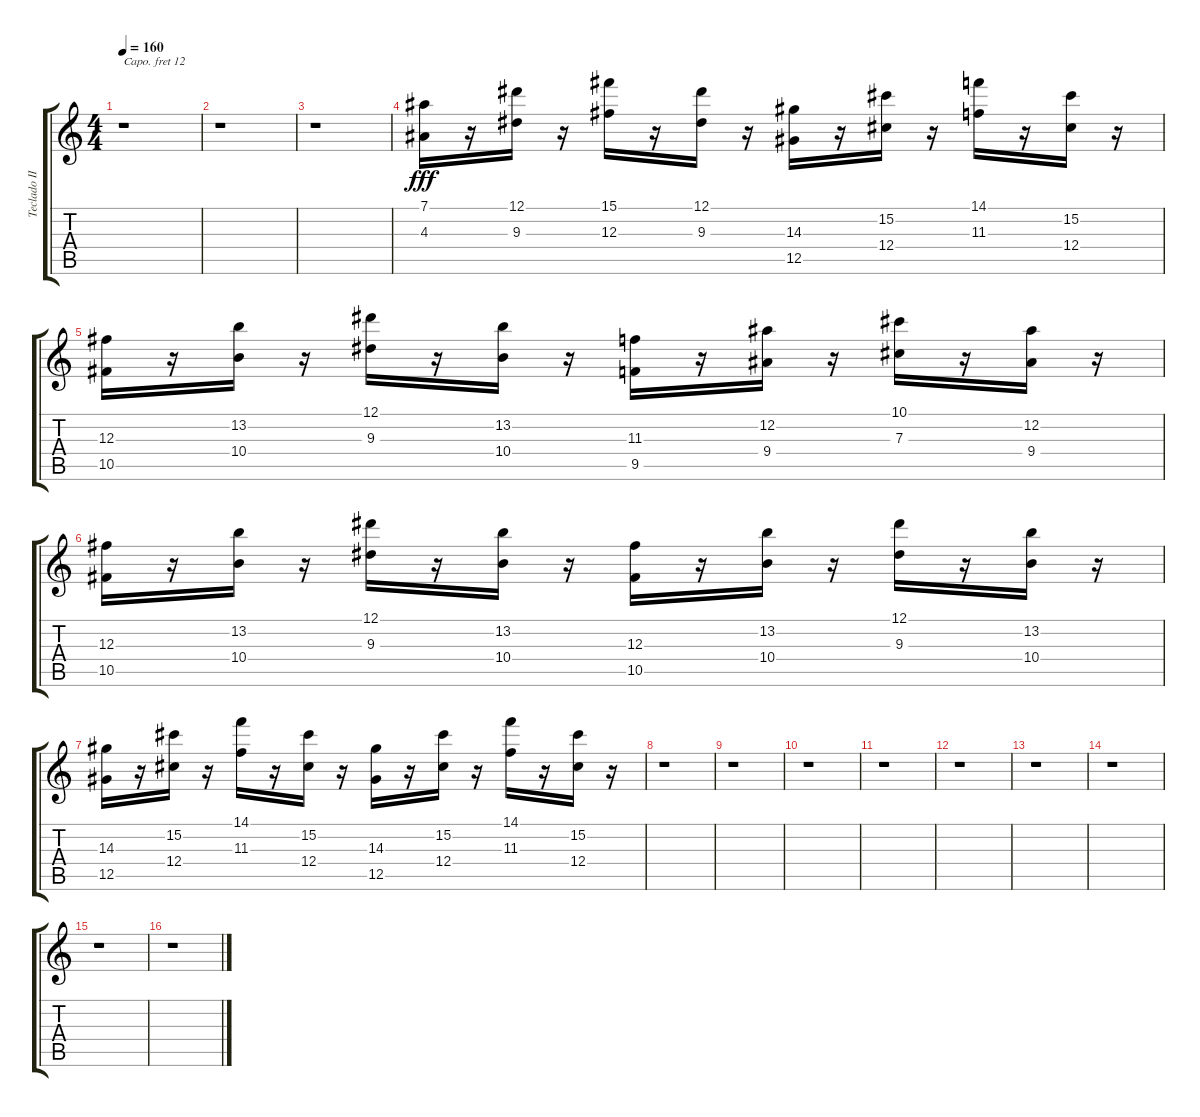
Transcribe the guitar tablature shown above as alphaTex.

\track ("Teclado III" "Teclado II") {instrument churchorgan}
\staff {score tabs}
\capo 12
\tuning (Eb4 Bb3 Gb3 Db3 Ab2 Eb2) {hide}
\ts (4 4)
\tempo 160
\clef g2
\ks c
r.1{dy f} |
r.1 |
r.1 |
(7.1 4.3).16{dy fff volume 10 instrument stringensemble1} r.16 (12.1 9.3).16 r.16 (15.1 12.3).16 r.16 (12.1 9.3).16 r.16 (14.3 12.5).16 r.16 (15.2 12.4).16 r.16 (14.1 11.3).16 r.16 (15.2 12.4).16 r.16 |
(12.3 10.5).16 r.16 (13.2 10.4).16 r.16 (12.1 9.3).16 r.16 (13.2 10.4).16 r.16 (11.3 9.5).16 r.16 (12.2 9.4).16 r.16 (10.1 7.3).16 r.16 (12.2 9.4).16 r.16 |
(12.3 10.5).16 r.16 (13.2 10.4).16 r.16 (12.1 9.3).16 r.16 (13.2 10.4).16 r.16 (12.3 10.5).16 r.16 (13.2 10.4).16 r.16 (12.1 9.3).16 r.16 (13.2 10.4).16 r.16 |
(14.3 12.5).16 r.16 (15.2 12.4).16 r.16 (14.1 11.3).16 r.16 (15.2 12.4).16 r.16 (14.3 12.5).16 r.16 (15.2 12.4).16 r.16 (14.1 11.3).16 r.16 (15.2 12.4).16 r.16 |
r.1 |
r.1 |
r.1 |
r.1 |
r.1 |
r.1 |
r.1 |
r.1 |
r.1
